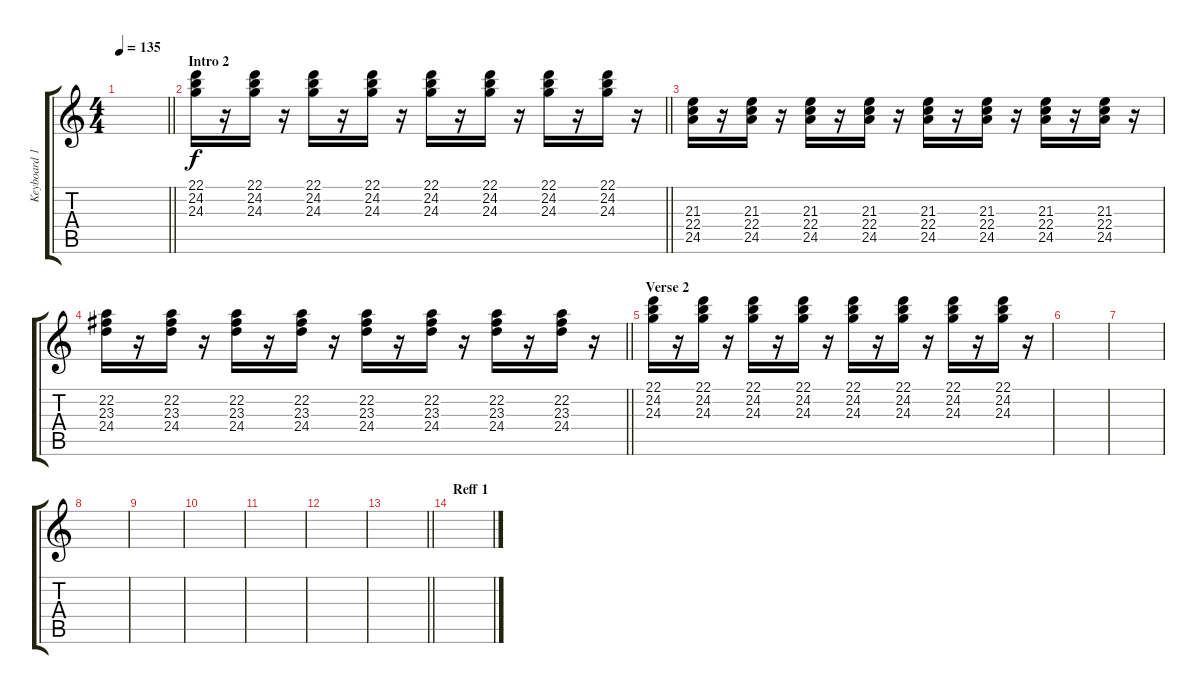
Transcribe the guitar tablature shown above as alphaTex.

\track ("Keyboard 1" "Keyboard 1") {instrument acousticgrandpiano}
\staff {score tabs}
\tuning (E4 B3 G3 D3 A2 E2) {hide}
\ts (4 4)
\tempo 135
\clef g2
\barLineRight lightlight
\ks c
|
\section ("" "Intro 2")
\barLineRight lightlight
(22.1 24.2 24.3).16 r.16 (22.1 24.2 24.3).16 r.16 (22.1 24.2 24.3).16 r.16 (22.1 24.2 24.3).16 r.16 (22.1 24.2 24.3).16 r.16 (22.1 24.2 24.3).16 r.16 (22.1 24.2 24.3).16 r.16 (22.1 24.2 24.3).16 r.16 |
(21.3 22.4 24.5).16 r.16 (21.3 22.4 24.5).16 r.16 (21.3 22.4 24.5).16 r.16 (21.3 22.4 24.5).16 r.16 (21.3 22.4 24.5).16 r.16 (21.3 22.4 24.5).16 r.16 (21.3 22.4 24.5).16 r.16 (21.3 22.4 24.5).16 r.16 |
\barLineRight lightlight
(22.2 23.3 24.4).16 r.16 (22.2 23.3 24.4).16 r.16 (22.2 23.3 24.4).16 r.16 (22.2 23.3 24.4).16 r.16 (22.2 23.3 24.4).16 r.16 (22.2 23.3 24.4).16 r.16 (22.2 23.3 24.4).16 r.16 (22.2 23.3 24.4).16 r.16 |
\section ("" "Verse 2")
(22.1 24.2 24.3).16 r.16 (22.1 24.2 24.3).16 r.16 (22.1 24.2 24.3).16 r.16 (22.1 24.2 24.3).16 r.16 (22.1 24.2 24.3).16 r.16 (22.1 24.2 24.3).16 r.16 (22.1 24.2 24.3).16 r.16 (22.1 24.2 24.3).16 r.16 |
|
|
|
|
|
|
|
\barLineRight lightlight
|
\section ("" "Reff 1")
